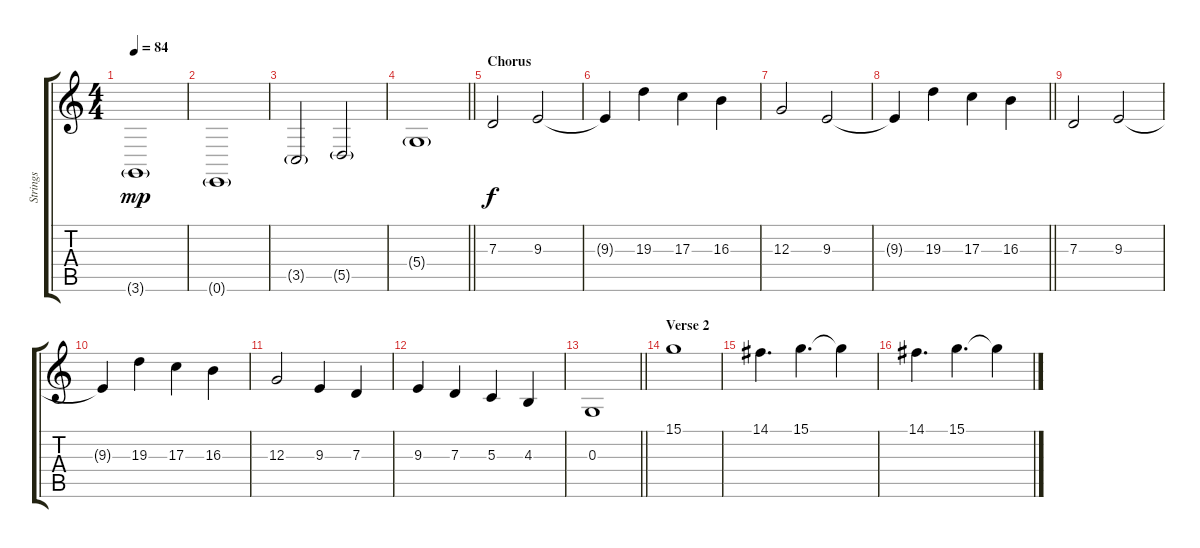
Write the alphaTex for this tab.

\track ("Strings" "Strings") {instrument stringensemble1}
\staff {score tabs}
\tuning (E4 B3 G3 D3 A2 E2) {hide}
\ts (4 4)
\tempo 84
\clef g2
\ks c
3.6{g}.1{dy mp} |
0.6{g}.1 |
3.5{g}.2 5.5{g}.2 |
\barLineRight lightlight
5.4{g}.1 |
\section ("" "Chorus")
7.3.2{dy f} 9.3.2 |
9.3{t}.4 19.3.4 17.3.4 16.3.4 |
12.3.2 9.3.2 |
\barLineRight lightlight
9.3{t}.4 19.3.4 17.3.4 16.3.4 |
7.3.2 9.3.2 |
9.3{t}.4 19.3.4 17.3.4 16.3.4 |
12.3.2 9.3.4 7.3.4 |
9.3.4 7.3.4 5.3.4 4.3.4 |
\barLineRight lightlight
0.3.1 |
\section ("" "Verse 2")
15.1.1 |
14.1.4{d} 15.1.4{d} 15.1{t}.4 |
14.1.4{d} 15.1.4{d} 15.1{t}.4
